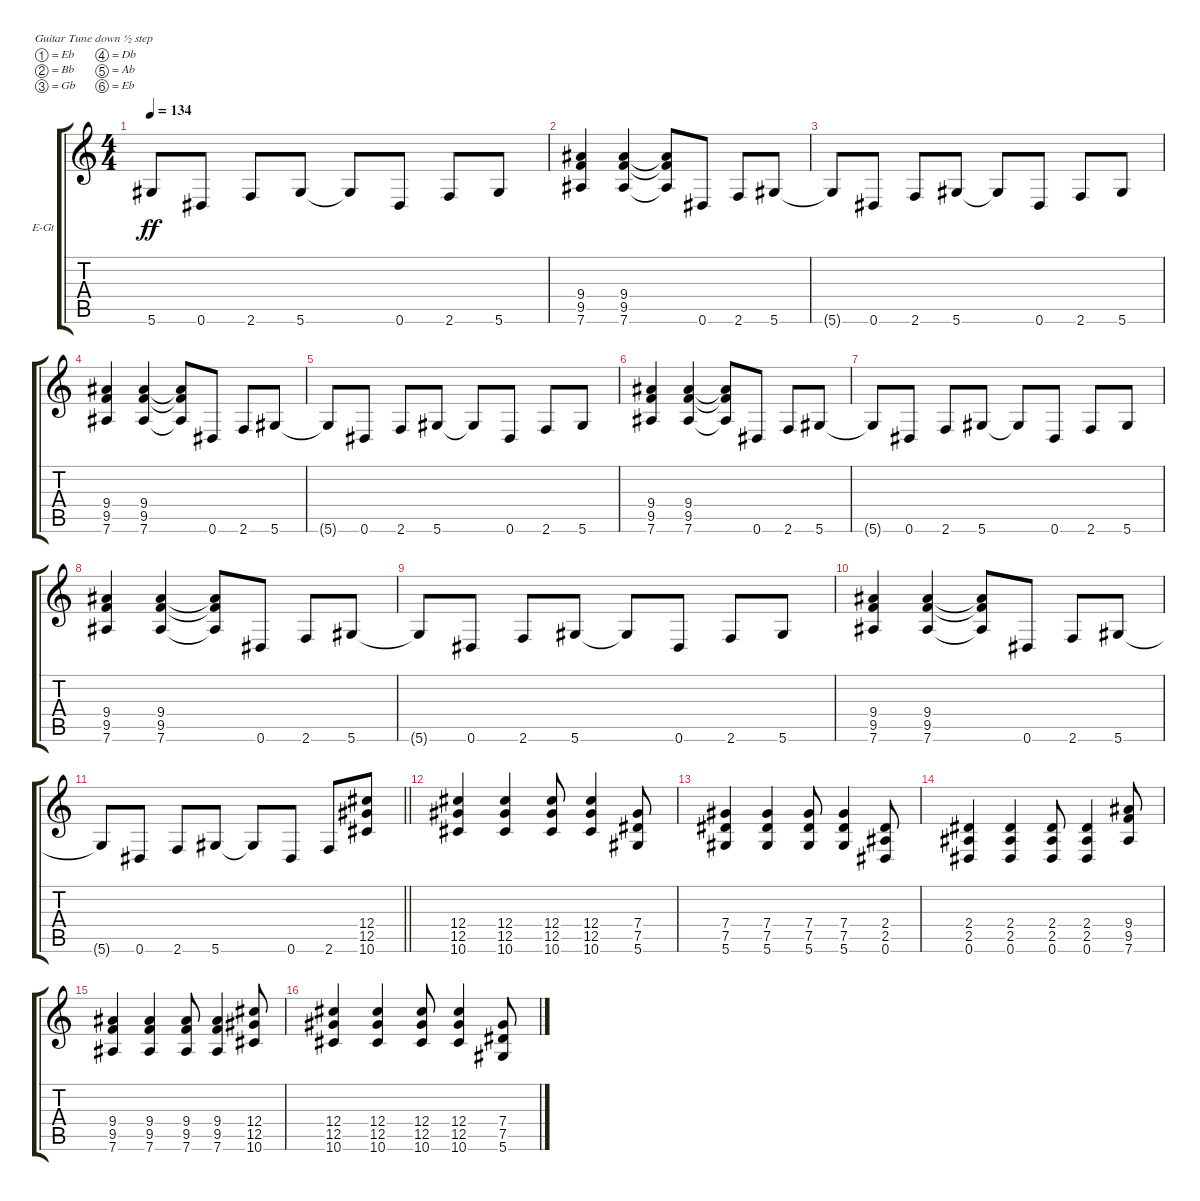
\bracketExtendMode groupsimilarinstruments
\firstSystemTrackNameOrientation horizontal
\otherSystemsTrackNameOrientation horizontal
\track ("Guitar 1" "E-Gt") {instrument distortionguitar}
\staff {score tabs}
\tuning (Eb4 Bb3 Gb3 Db3 Ab2 Eb2)
\ts (4 4)
\scale
0.245232
\tempo 134
\accidentals auto
\clef g2
\ottava regular
\simile none
\scale
0.266768
\ks c
5.6{t}.8{dy ff} 0.6.8 2.6.8 5.6.8 5.6{t}.8 0.6.8 2.6.8 5.6.8 |
\scale
0.254768
\scale
0.233232 (7.6 9.5 9.4).4 (7.6 9.5 9.4).4 (7.6{t} 9.5{t} 9.4{t}).8 0.6.8 2.6.8 5.6.8 |
\scale
0.245232
\scale
0.266768 5.6{t}.8 0.6.8 2.6.8 5.6.8 5.6{t}.8 0.6.8 2.6.8 5.6.8 |
\scale
0.254768
\scale
0.233232 (7.6 9.5 9.4).4 (7.6 9.5 9.4).4 (7.6{t} 9.5{t} 9.4{t}).8 0.6.8 2.6.8 5.6.8 |
\scale
0.245232
\scale
0.266768 5.6{t}.8 0.6.8 2.6.8 5.6.8 5.6{t}.8 0.6.8 2.6.8 5.6.8 |
\scale
0.254768
\scale
0.233232 (7.6 9.5 9.4).4 (7.6 9.5 9.4).4 (7.6{t} 9.5{t} 9.4{t}).8 0.6.8 2.6.8 5.6.8 |
\scale
0.245232
\scale
0.266768 5.6{t}.8 0.6.8 2.6.8 5.6.8 5.6{t}.8 0.6.8 2.6.8 5.6.8 |
\scale
0.254768
\scale
0.233232 (7.6 9.5 9.4).4 (7.6 9.5 9.4).4 (7.6{t} 9.5{t} 9.4{t}).8 0.6.8 2.6.8 5.6.8 |
\scale
0.223602
\scale
0.256223 5.6{t}.8 0.6.8 2.6.8 5.6.8 5.6{t}.8 0.6.8 2.6.8 5.6.8 |
\scale
0.232298
\scale
0.224012 (7.6 9.5 9.4).4 (7.6 9.5 9.4).4 (7.6{t} 9.5{t} 9.4{t}).8 0.6.8 2.6.8 5.6.8 |
\scale
0.223602
\scale
0.219619
\barLineRight lightlight
5.6{t}.8 0.6.8 2.6.8 5.6.8 5.6{t}.8 0.6.8 2.6.8 (10.6 12.5 12.4).8 |
\scale
0.320497
\scale
0.300146 (10.6 12.5 12.4).4 (10.6 12.5 12.4).4 (10.6 12.5 12.4).8 (10.6 12.5 12.4).4 (5.6 7.5 7.4).8 |
\scale
0.221187
\scale
0.241158 (5.6 7.5 7.4).4 (5.6 7.5 7.4).4 (5.6 7.5 7.4).8 (5.6 7.5 7.4).4 (0.6 2.5 2.4).8 |
\scale
0.204889
\scale
0.28135 (0.6 2.5 2.4).4 (0.6 2.5 2.4).4 (0.6 2.5 2.4).8 (0.6 2.5 2.4).4 (7.6 9.5 9.4).8 |
\scale
0.329453
\scale
0.252412 (7.6 9.5 9.4).4 (7.6 9.5 9.4).4 (7.6 9.5 9.4).8 (7.6 9.5 9.4).4 (10.6 12.5 12.4).8 |
\scale
0.24447
\scale
0.22508 (10.6 12.5 12.4).4 (10.6 12.5 12.4).4 (10.6 12.5 12.4).8 (10.6 12.5 12.4).4 (5.6 7.5 7.4).8
